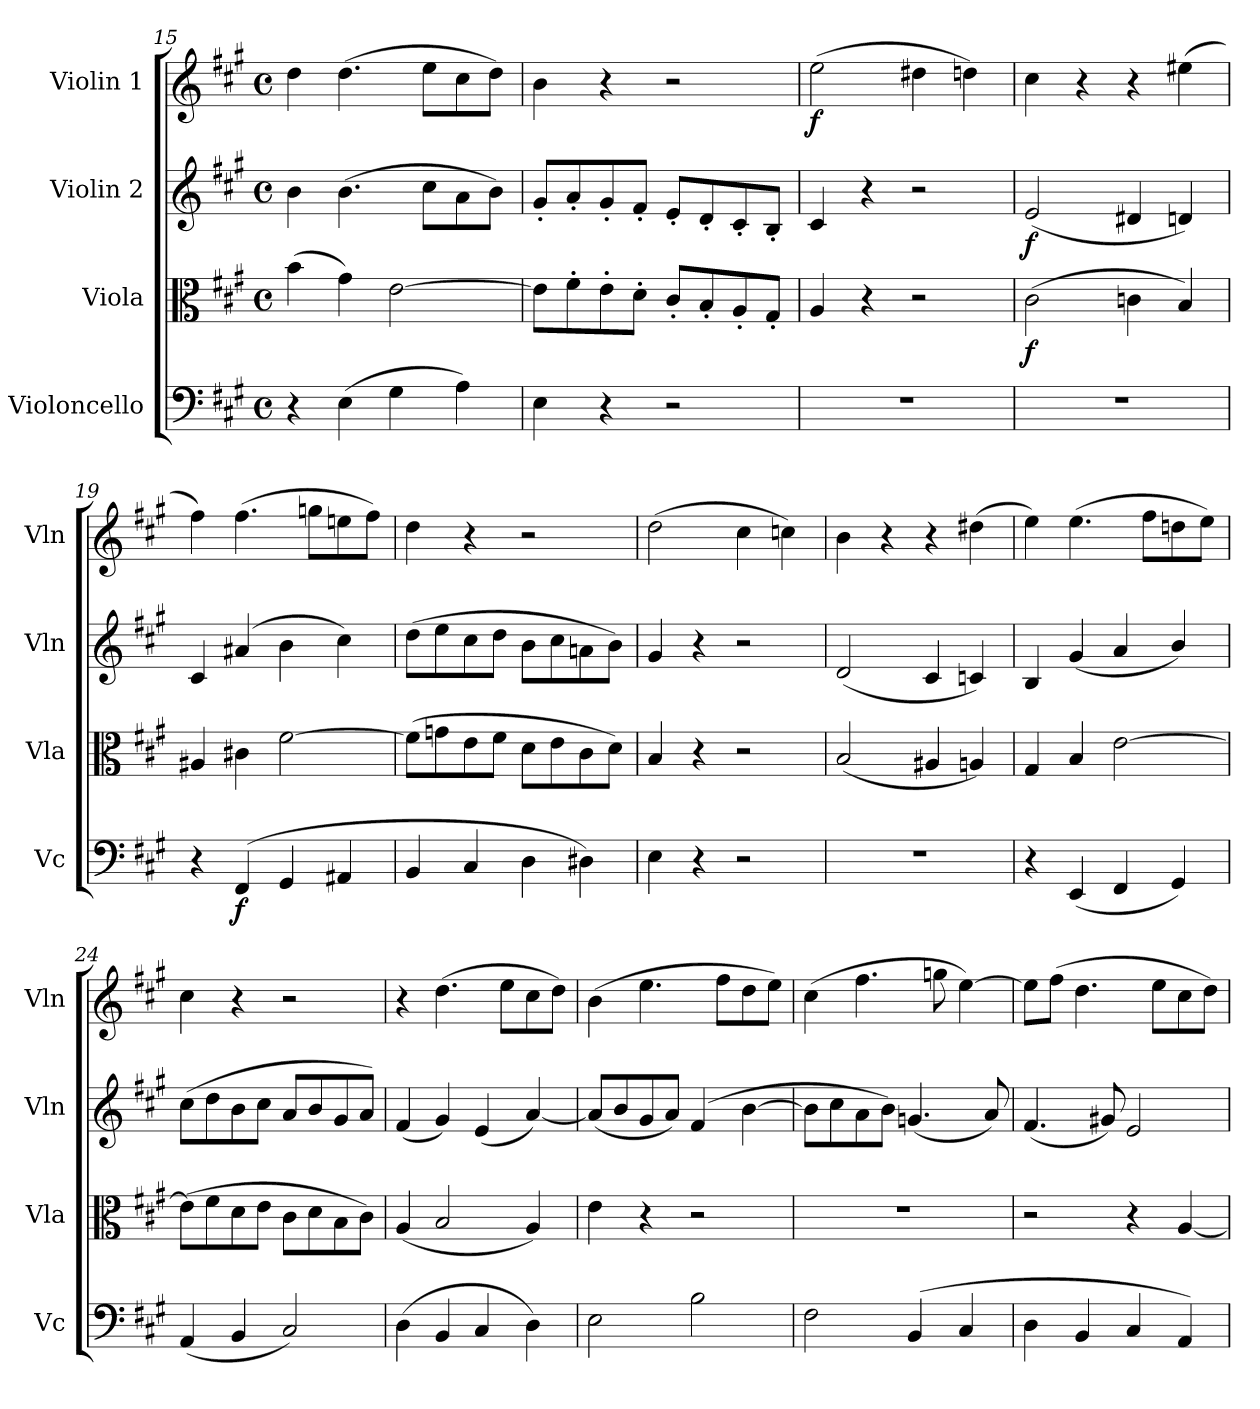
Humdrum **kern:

**kern	**dynam	**kern	**dynam	**kern	**dynam	**kern	**dynam
*part4	*part4	*part3	*part3	*part2	*part2	*part1	*part1
*staff4	*staff4	*staff3	*staff3	*staff2	*staff2	*staff1	*staff1
*I"Violoncello	*	*I"Viola	*	*I"Violin 2	*	*I"Violin 1	*
*I'Vc	*	*I'Vla	*	*I'Vln	*	*I'Vln	*
*clefF4	*	*clefC3	*	*clefG2	*	*clefG2	*
*k[f#c#g#]	*	*k[f#c#g#]	*	*k[f#c#g#]	*	*k[f#c#g#]	*
*M4/4	*	*M4/4	*	*M4/4	*	*M4/4	*
*met(c)	*	*met(c)	*	*met(c)	*	*met(c)	*
=15	=15	=15	=15	=15	=15	=15	=15
4r	.	(4b\	.	4b\	.	4dd\	.
(4E\	.	4g#\)	.	(4.b\	.	(4.dd\	.
4G#\	.	[2e\	.	.	.	.	.
.	.	.	.	8cc#\L	.	8ee\L	.
4A\)	.	.	.	8a\	.	8cc#\	.
.	.	.	.	8b\J)	.	8dd\J)	.
=16	=16	=16	=16	=16	=16	=16	=16
4E\	.	8e\L]	.	8g#'/L	.	4b\	.
.	.	8f#'\	.	8a'/	.	.	.
4r	.	8e'\	.	8g#'/	.	4r	.
.	.	8d'\J	.	8f#'/J	.	.	.
2r	.	8c#'/L	.	8e'/L	.	2r	.
.	.	8B'/	.	8d'/	.	.	.
.	.	8A'/	.	8c#'/	.	.	.
.	.	8G#'/J	.	8B'/J	.	.	.
=17	=17	=17	=17	=17	=17	=17	=17
!	!	!	!	!	!	!	!LO:DY:b
1r	.	4A/	.	4c#/	.	(2ee\	f
.	.	4r	.	4r	.	.	.
.	.	2r	.	2r	.	4dd#X\	.
.	.	.	.	.	.	4ddn\)	.
=18	=18	=18	=18	=18	=18	=18	=18
!	!	!	!LO:DY:b	!	!LO:DY:b	!	!
1r	.	(2c#\	f	(2e/	f	4cc#\	.
.	.	.	.	.	.	4r	.
.	.	4cn\	.	4d#X/	.	4r	.
.	.	4B/)	.	4dn/)	.	(4ee#X\	.
=19	=19	=19	=19	=19	=19	=19	=19
4r	.	4A#X/	.	4c#/	.	4ff#\)	.
!	!LO:DY:b	!	!	!	!	!	!
(4FF#/	f	4c#X\	.	(4a#X/	.	(4.ff#\	.
4GG#/	.	[2f#\	.	4b\	.	.	.
.	.	.	.	.	.	8ggn\L	.
4AA#X/	.	.	.	4cc#\)	.	8een\	.
.	.	.	.	.	.	8ff#\J)	.
!!LO:LB:g=z
=20	=20	=20	=20	=20	=20	=20	=20
4BB/	.	(8f#\L]	.	(8dd\L	.	4dd\	.
.	.	8gn\	.	8ee\	.	.	.
4C#/	.	8e\	.	8cc#\	.	4r	.
.	.	8f#\J	.	8dd\J	.	.	.
4D\	.	8d\L	.	8b\L	.	2r	.
.	.	8e\	.	8cc#\	.	.	.
4D#X\)	.	8c#\	.	8an\	.	.	.
.	.	8d\J)	.	8b\J)	.	.	.
=21	=21	=21	=21	=21	=21	=21	=21
4E\	.	4B/	.	4g#/	.	(2dd\	.
4r	.	4r	.	4r	.	.	.
2r	.	2r	.	2r	.	4cc#\	.
.	.	.	.	.	.	4ccn\)	.
=22	=22	=22	=22	=22	=22	=22	=22
1r	.	(2B/	.	(2d/	.	4b\	.
.	.	.	.	.	.	4r	.
.	.	4A#X/	.	4c#/	.	4r	.
.	.	4An/)	.	4cn/)	.	(4dd#X\	.
!!LO:LB:g=z
=23	=23	=23	=23	=23	=23	=23	=23
4r	.	4G#/	.	4B/	.	4ee\)	.
(<4EE/	.	4B/	.	(4g#/	.	(4.ee\	.
4FF#/	.	[2e\	.	4a/	.	.	.
.	.	.	.	.	.	8ff#\L	.
4GG#/)	.	.	.	4b/)	.	8ddn\	.
.	.	.	.	.	.	8ee\J)	.
=24	=24	=24	=24	=24	=24	=24	=24
(4AA/	.	(8e\L]	.	(8cc#\L	.	4cc#\	.
.	.	8f#\	.	8dd\	.	.	.
4BB/	.	8d\	.	8b\	.	4r	.
.	.	8e\J	.	8cc#\J	.	.	.
2C#/)	.	8c#\L	.	8a/L	.	2r	.
.	.	8d\	.	8b/	.	.	.
.	.	8B\	.	8g#/	.	.	.
.	.	8c#\J)	.	8a/J)	.	.	.
=25	=25	=25	=25	=25	=25	=25	=25
(4D\	.	(4A/	.	(4f#/	.	4r	.
4BB/	.	2B/	.	4g#/)	.	(4.dd\	.
4C#/	.	.	.	(4e/	.	.	.
.	.	.	.	.	.	8ee\L	.
4D\)	.	4A/)	.	[4a/)	.	8cc#\	.
.	.	.	.	.	.	8dd\J)	.
=26	=26	=26	=26	=26	=26	=26	=26
2E\	.	4e\	.	(8a/L]	.	(4b\	.
.	.	.	.	8b/	.	.	.
.	.	4r	.	8g#/	.	4.ee\	.
.	.	.	.	8a/J)	.	.	.
2B\	.	2r	.	(4f#/	.	.	.
.	.	.	.	.	.	8ff#\L	.
.	.	.	.	[4b\	.	8dd\	.
.	.	.	.	.	.	8ee\J)	.
=27	=27	=27	=27	=27	=27	=27	=27
2F#\	.	1r	.	8b\L]	.	(4cc#\	.
.	.	.	.	8cc#\	.	.	.
.	.	.	.	8a\	.	4.ff#\	.
.	.	.	.	8b\J)	.	.	.
(4BB/	.	.	.	(4.gn/	.	.	.
.	.	.	.	.	.	8ggn\	.
4C#/	.	.	.	.	.	[4ee\)	.
.	.	.	.	8a/)	.	.	.
=28	=28	=28	=28	=28	=28	=28	=28
4D\	.	2r	.	(4.f#/	.	8ee\L]	.
.	.	.	.	.	.	(8ff#\J	.
4BB/	.	.	.	.	.	4.dd\	.
.	.	.	.	8g#X/)	.	.	.
4C#/	.	4r	.	2e/	.	.	.
.	.	.	.	.	.	8ee\L	.
4AA/)	.	[4A/	.	.	.	8cc#\	.
.	.	.	.	.	.	8dd\J)	.
=	=	=	=	=	=	=	=
*-	*-	*-	*-	*-	*-	*-	*-
